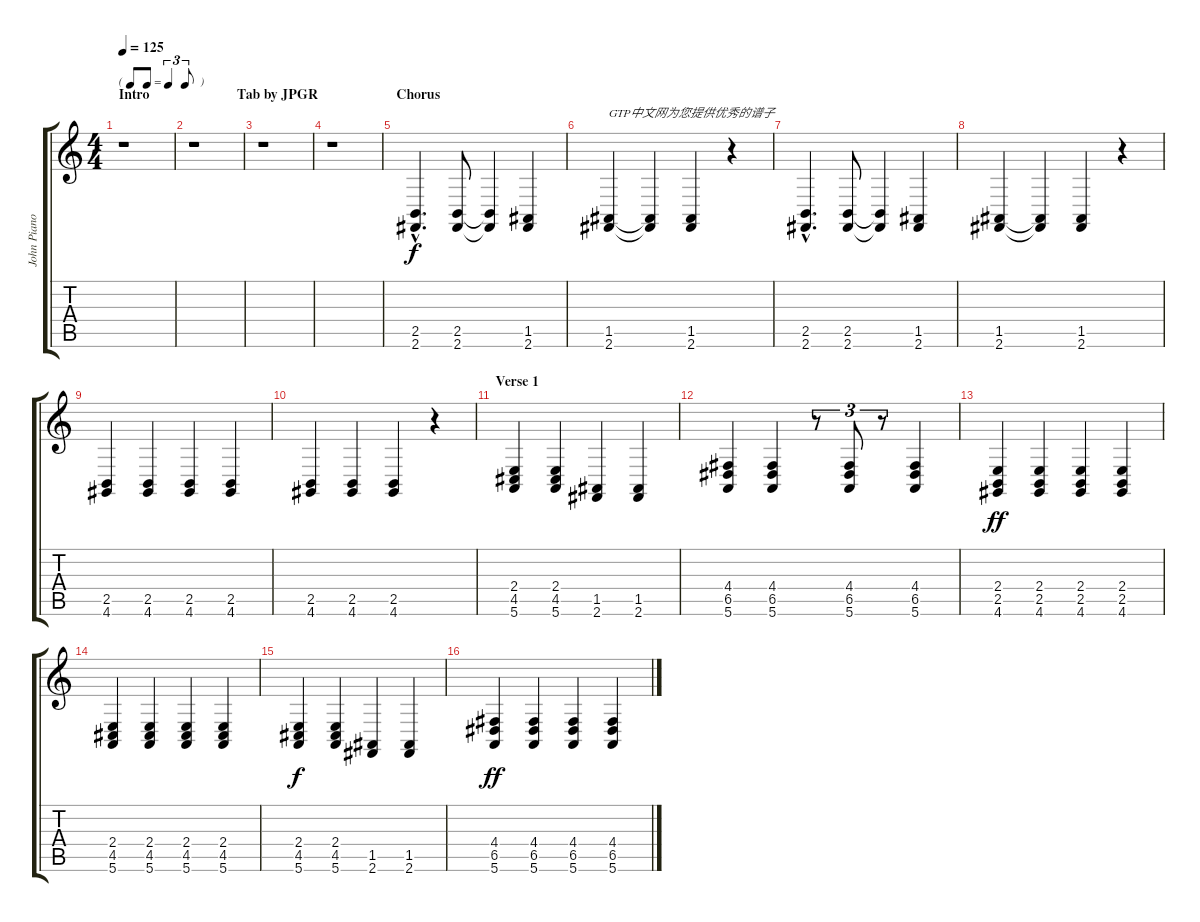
\track ("John Piano" "John Piano") {instrument honkytonkpiano}
\staff {score tabs}
\tuning (E4 B3 G3 D3 A2 E2) {hide}
\ts (4 4)
\tf triplet8th
\section ("" "Intro                         Tab by JPGR")
\tempo 125
\clef g2
\ks c
r.1{dy f instrument honkytonkpiano} |
r.1 |
r.1 |
r.1 |
\section ("" "Chorus")
(2.5{hac} 2.6{hac}).4{d} (2.5 2.6).8 (2.5{t} 2.6{t}).4 (1.5 2.6).4 |
(1.5 2.6).4{txt "GTP中文网为您提供优秀的谱子"} (1.5{t} 2.6{t}).4 (1.5 2.6).4 r.4 |
(2.5{hac} 2.6{hac}).4{d} (2.5 2.6).8 (2.5{t} 2.6{t}).4 (1.5 2.6).4 |
(1.5 2.6).4 (1.5{t} 2.6{t}).4 (1.5 2.6).4 r.4 |
(2.5 4.6).4 (2.5 4.6).4 (2.5 4.6).4 (2.5 4.6).4 |
(2.5 4.6).4 (2.5 4.6).4 (2.5 4.6).4 r.4 |
\section ("" "Verse 1")
(2.4 4.5 5.6).4 (2.4 4.5 5.6).4 (1.5 2.6).4 (1.5 2.6).4 |
(4.4 6.5 5.6).4 (4.4 6.5 5.6).4 r.8{tu (3 2)} (4.4 6.5 5.6).8{tu (3 2)} r.8{tu (3 2)} (4.4 6.5 5.6).4 |
(2.4 2.5 4.6).4{dy ff} (2.4 2.5 4.6).4 (2.4 2.5 4.6).4 (2.4 2.5 4.6).4 |
(2.4 4.5 5.6).4 (2.4 4.5 5.6).4 (2.4 4.5 5.6).4 (2.4 4.5 5.6).4 |
(2.4 4.5 5.6).4{dy f} (2.4 4.5 5.6).4 (1.5 2.6).4 (1.5 2.6).4 |
(4.4 6.5 5.6).4{dy ff} (4.4 6.5 5.6).4 (4.4 6.5 5.6).4 (4.4 6.5 5.6).4
